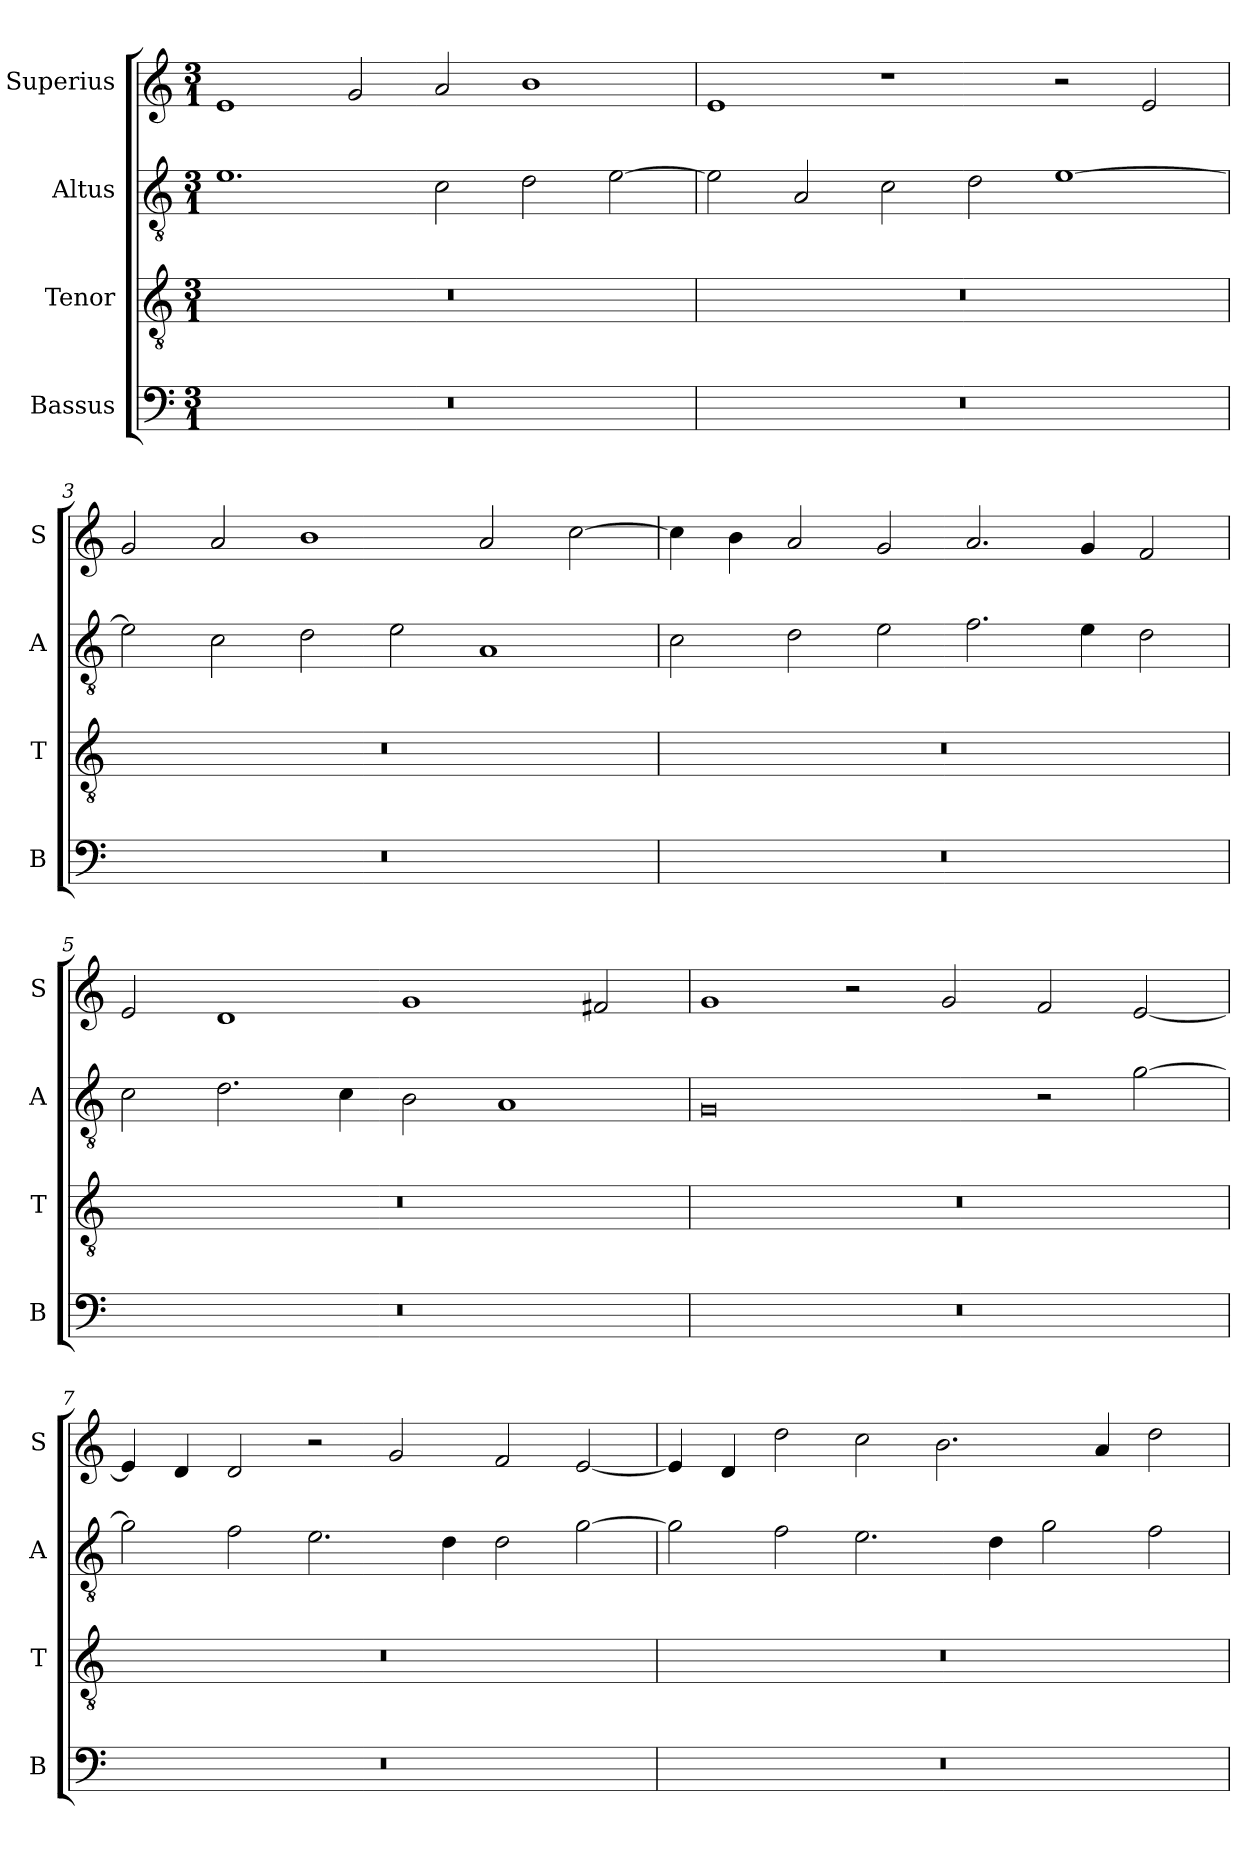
**kern	**kern	**kern	**kern
*part4	*part3	*part2	*part1
*staff4	*staff3	*staff2	*staff1
*I"Bassus	*I"Tenor	*I"Altus	*I"Superius
*I'B	*I'T	*I'A	*I'S
*clefF4	*clefGv2	*clefGv2	*clefG2
*k[]	*k[]	*k[]	*k[]
*M3/1	*M3/1	*M3/1	*M3/1
=1	=1	=1	=1
0.r	0.r	1.e	1e
.	.	.	2g/
.	.	2c\	2a/
.	.	2d\	1b
.	.	[2e\	.
=2	=2	=2	=2
0.r	0.r	2e\]	1e
.	.	2A/	.
.	.	2c\	1r
.	.	2d\	.
.	.	[1e	2r
.	.	.	2e/
=3	=3	=3	=3
0.r	0.r	2e\]	2g/
.	.	2c\	2a/
.	.	2d\	1b
.	.	2e\	.
.	.	1A	2a/
.	.	.	[2cc\
=4	=4	=4	=4
0.r	0.r	2c\	4cc\]
.	.	.	4b\
.	.	2d\	2a/
.	.	2e\	2g/
.	.	2.f\	2.a/
.	.	4e\	4g/
.	.	2d\	2f/
=5	=5	=5	=5
0.r	0.r	2c\	2e/
.	.	2.d\	1d
.	.	4c\	.
.	.	2B\	1g
.	.	1A	.
.	.	.	2f#X/
=6	=6	=6	=6
0.r	0.r	0G	1g
.	.	.	2r
.	.	.	2g/
.	.	2r	2f/
.	.	[2g\	[2e/
=7	=7	=7	=7
0.r	0.r	2g\]	4e/]
.	.	.	4d/
.	.	2f\	2d/
.	.	2.e\	2r
.	.	.	2g/
.	.	4d\	.
.	.	2d\	2f/
.	.	[2g\	[2e/
=8	=8	=8	=8
0.r	0.r	2g\]	4e/]
.	.	.	4d/
.	.	2f\	2dd\
.	.	2.e\	2cc\
.	.	.	2.b\
.	.	4d\	.
.	.	2g\	.
.	.	.	4a/
.	.	2f\	2dd\
=	=	=	=
*-	*-	*-	*-
